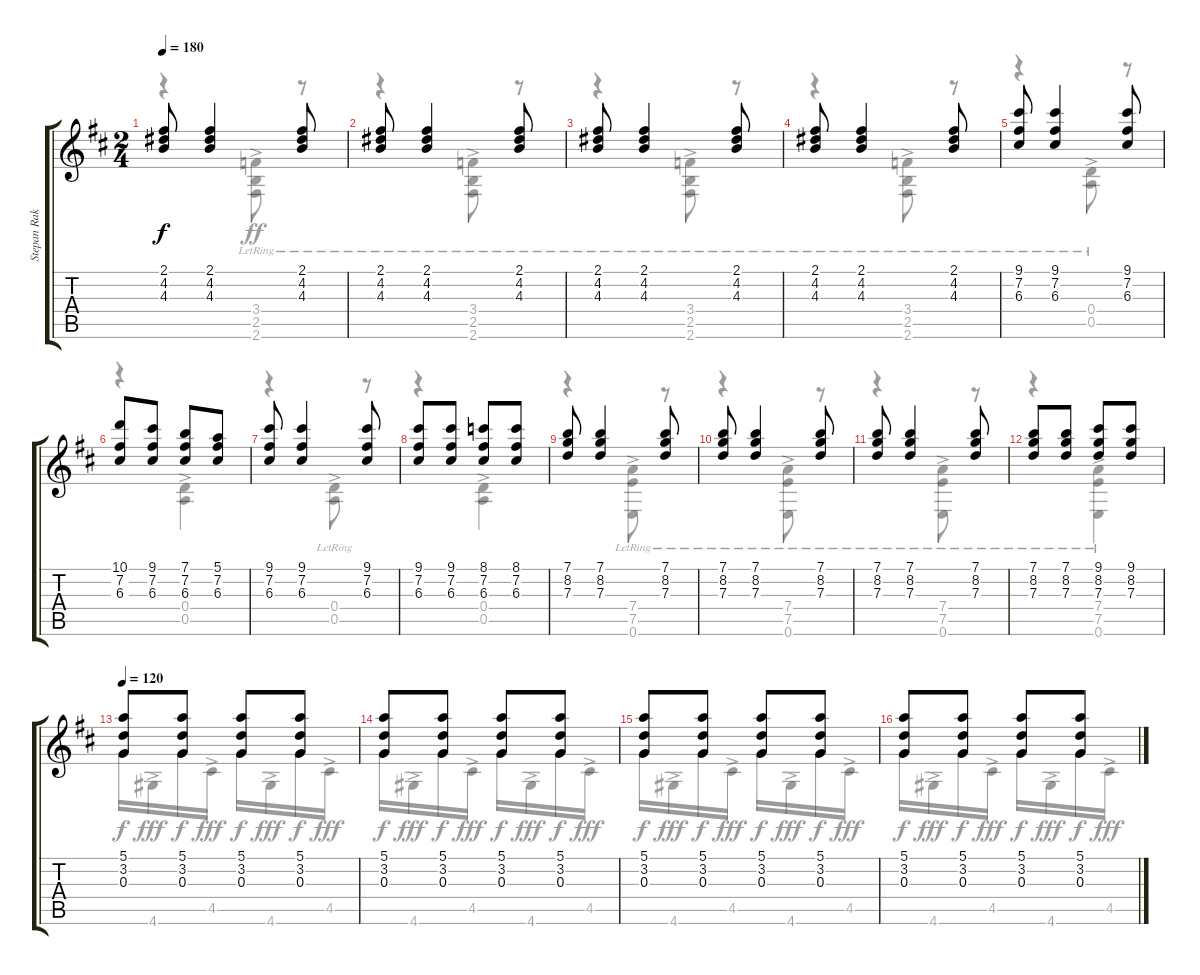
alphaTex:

\track ("Stepan Rak" "Stepan Rak") {instrument acousticguitarnylon}
\staff {score tabs}
\tuning (E4 B3 G3 D3 A2 E2) {hide}
\voice
\ts (2 4)
\tempo 180
\clef g2
\ks d
(2.1 4.2 4.3).8{dy f} (2.1 4.2 4.3).4 (2.1 4.2 4.3).8 |
(2.1 4.2 4.3).8 (2.1 4.2 4.3).4 (2.1 4.2 4.3).8 |
(2.1 4.2 4.3).8 (2.1 4.2 4.3).4 (2.1 4.2 4.3).8 |
(2.1 4.2 4.3).8 (2.1 4.2 4.3).4 (2.1 4.2 4.3).8 |
(9.1 7.2 6.3).8 (9.1 7.2 6.3).4 (9.1 7.2 6.3).8 |
(10.1 7.2 6.3).8 (9.1 7.2 6.3).8 (7.1 7.2 6.3).8 (5.1 7.2 6.3).8 |
(9.1 7.2 6.3).8 (9.1 7.2 6.3).4 (9.1 7.2 6.3).8 |
(9.1 7.2 6.3).8 (9.1 7.2 6.3).8 (8.1 7.2 6.3).8 (8.1 7.2 6.3).8 |
(7.1 8.2 7.3).8 (7.1 8.2 7.3).4 (7.1 8.2 7.3).8 |
(7.1 8.2 7.3).8 (7.1 8.2 7.3).4 (7.1 8.2 7.3).8 |
(7.1 8.2 7.3).8 (7.1 8.2 7.3).4 (7.1 8.2 7.3).8 |
(7.1 8.2 7.3).8 (7.1 8.2 7.3).8 (9.1 8.2 7.3).8 (9.1 8.2 7.3).8 |
\tempo 120
(5.1 3.2 0.3).8 (5.1 3.2 0.3).8 (5.1 3.2 0.3).8 (5.1 3.2 0.3).8 |
(5.1 3.2 0.3).8 (5.1 3.2 0.3).8 (5.1 3.2 0.3).8 (5.1 3.2 0.3).8 |
(5.1 3.2 0.3).8 (5.1 3.2 0.3).8 (5.1 3.2 0.3).8 (5.1 3.2 0.3).8 |
(5.1 3.2 0.3).8 (5.1 3.2 0.3).8 (5.1 3.2 0.3).8 (5.1 3.2 0.3).8
\voice
\clef g2
\ottava regular
\simile none
\ks d
r.4{dy f} (3.4{ac} 2.5{ac} 2.6{ac lr}).8{dy ff} r.8 |
r.4 (3.4{ac} 2.5{ac} 2.6{ac lr}).8 r.8 |
r.4 (3.4{ac} 2.5{ac} 2.6{ac lr}).8 r.8 |
r.4 (3.4{ac} 2.5{ac} 2.6{ac lr}).8 r.8 |
r.4 (0.4{ac} 0.5{ac lr}).8 r.8 |
r.4 (0.4{ac} 0.5{ac}).4 |
r.4 (0.4{ac} 0.5{ac lr}).8 r.8 |
r.4 (0.4{ac} 0.5{ac}).4 |
r.4 (7.4{ac} 7.5{ac} 0.6{ac lr}).8 r.8 |
r.4 (7.4{ac} 7.5{ac} 0.6{ac lr}).8 r.8 |
r.4 (7.4{ac} 7.5{ac} 0.6{ac lr}).8 r.8 |
r.4 (7.4{ac} 7.5{ac} 0.6{ac lr}).4 |
0.3.16{dy f} 4.6{ac}.16{dy fff} 0.3.16{dy f} 4.5{ac}.16{dy fff} 0.3.16{dy f} 4.6{ac}.16{dy fff} 0.3.16{dy f} 4.5{ac}.16{dy fff} |
0.3.16{dy f} 4.6{ac}.16{dy fff} 0.3.16{dy f} 4.5{ac}.16{dy fff} 0.3.16{dy f} 4.6{ac}.16{dy fff} 0.3.16{dy f} 4.5{ac}.16{dy fff} |
0.3.16{dy f} 4.6{ac}.16{dy fff} 0.3.16{dy f} 4.5{ac}.16{dy fff} 0.3.16{dy f} 4.6{ac}.16{dy fff} 0.3.16{dy f} 4.5{ac}.16{dy fff} |
0.3.16{dy f} 4.6{ac}.16{dy fff} 0.3.16{dy f} 4.5{ac}.16{dy fff} 0.3.16{dy f} 4.6{ac}.16{dy fff} 0.3.16{dy f} 4.5{ac}.16{dy fff}
